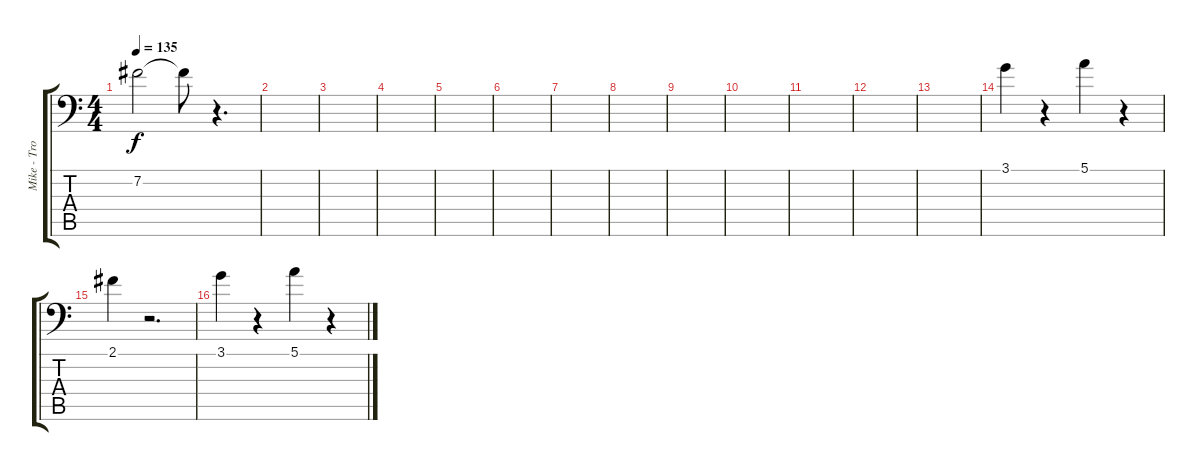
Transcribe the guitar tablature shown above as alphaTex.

\track ("Mike - Trombone" "Mike - Tro") {instrument trombone}
\staff {score tabs}
\tuning (E4 B3 G3 D3 A2 A1) {hide}
\ts (4 4)
\tempo 135
\clef f4
\ks c
7.2.2{dy f} 7.2{t}.8 r.4{d} |
|
|
|
|
|
|
|
|
|
|
|
|
3.1.4 r.4 5.1.4 r.4 |
2.1.4 r.2{d} |
3.1.4 r.4 5.1.4 r.4
